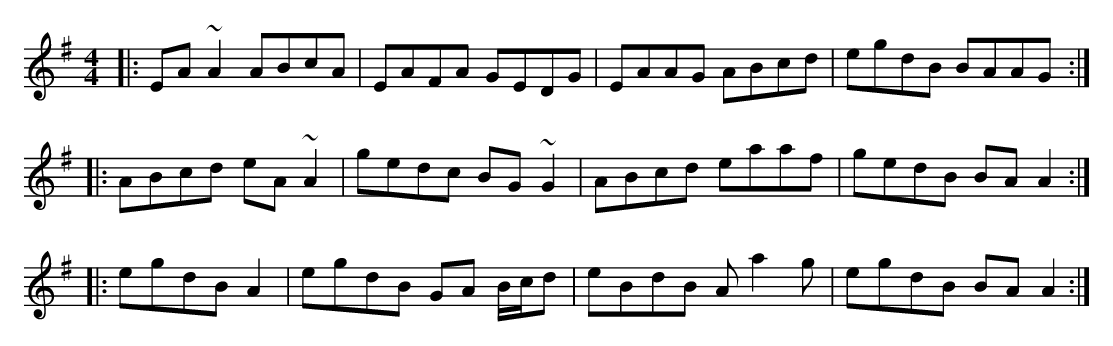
X:1
M:4/4
K:Ador
|:EA ~A2 ABcA|EAFA GEDG|EAAG ABcd|egdB BAAG:|
|:ABcd eA ~A2|gedc BG ~G2|ABcd eaaf|gedB BA A2:|
|:egdB A2|egdB GA B/c/d|eBdB A a2 g|egdB BA A2:|
